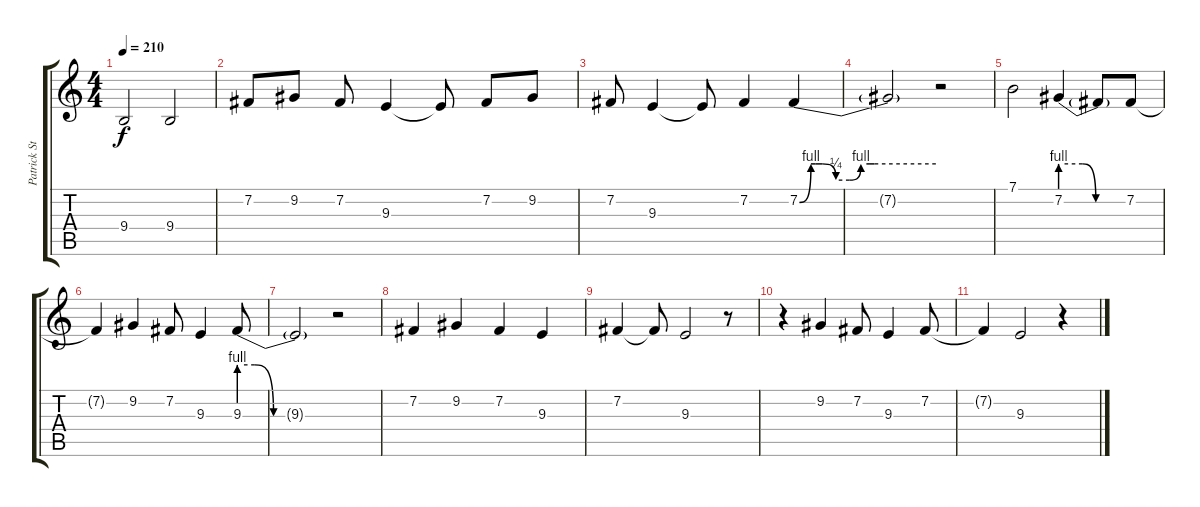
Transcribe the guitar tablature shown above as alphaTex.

\track ("Patrick Stump (Lead Vocal and Harmonies)" "Patrick St") {instrument clarinet}
\staff {score tabs}
\tuning (E4 B3 G3 D3 A2 E2) {hide}
\ts (4 4)
\tempo 210
\clef g2
\ks c
9.4.2{dy f} 9.4.2 |
7.2.8 9.2.8 7.2.8 9.3.4 9.3{t}.8 7.2.8 9.2.8 |
7.2.8 9.3.4 9.3{t}.8 7.2.4 7.2{be (custom 0 0 5 4 7 4 10 4 16 1 22 1 27 4 31 4 33 4 60 4)}.4 |
7.2{t}.2 r.2 |
7.1.2 7.2{be (custom 0 4 20 4 32 0 40 0 60 0)}.4 7.2{t}.8 7.2.8 |
7.2{t}.4 9.2.4 7.2.8 9.3.4 9.3{be (custom 0 4 10 4 22 0 40 0 60 0)}.8 |
9.3{t}.2 r.2 |
7.2.4 9.2.4 7.2.4 9.3.4 |
7.2.4 7.2{t}.8 9.3.2 r.8 |
r.4 9.2.4 7.2.8 9.3.4 7.2.8 |
7.2{t}.4 9.3.2 r.4
